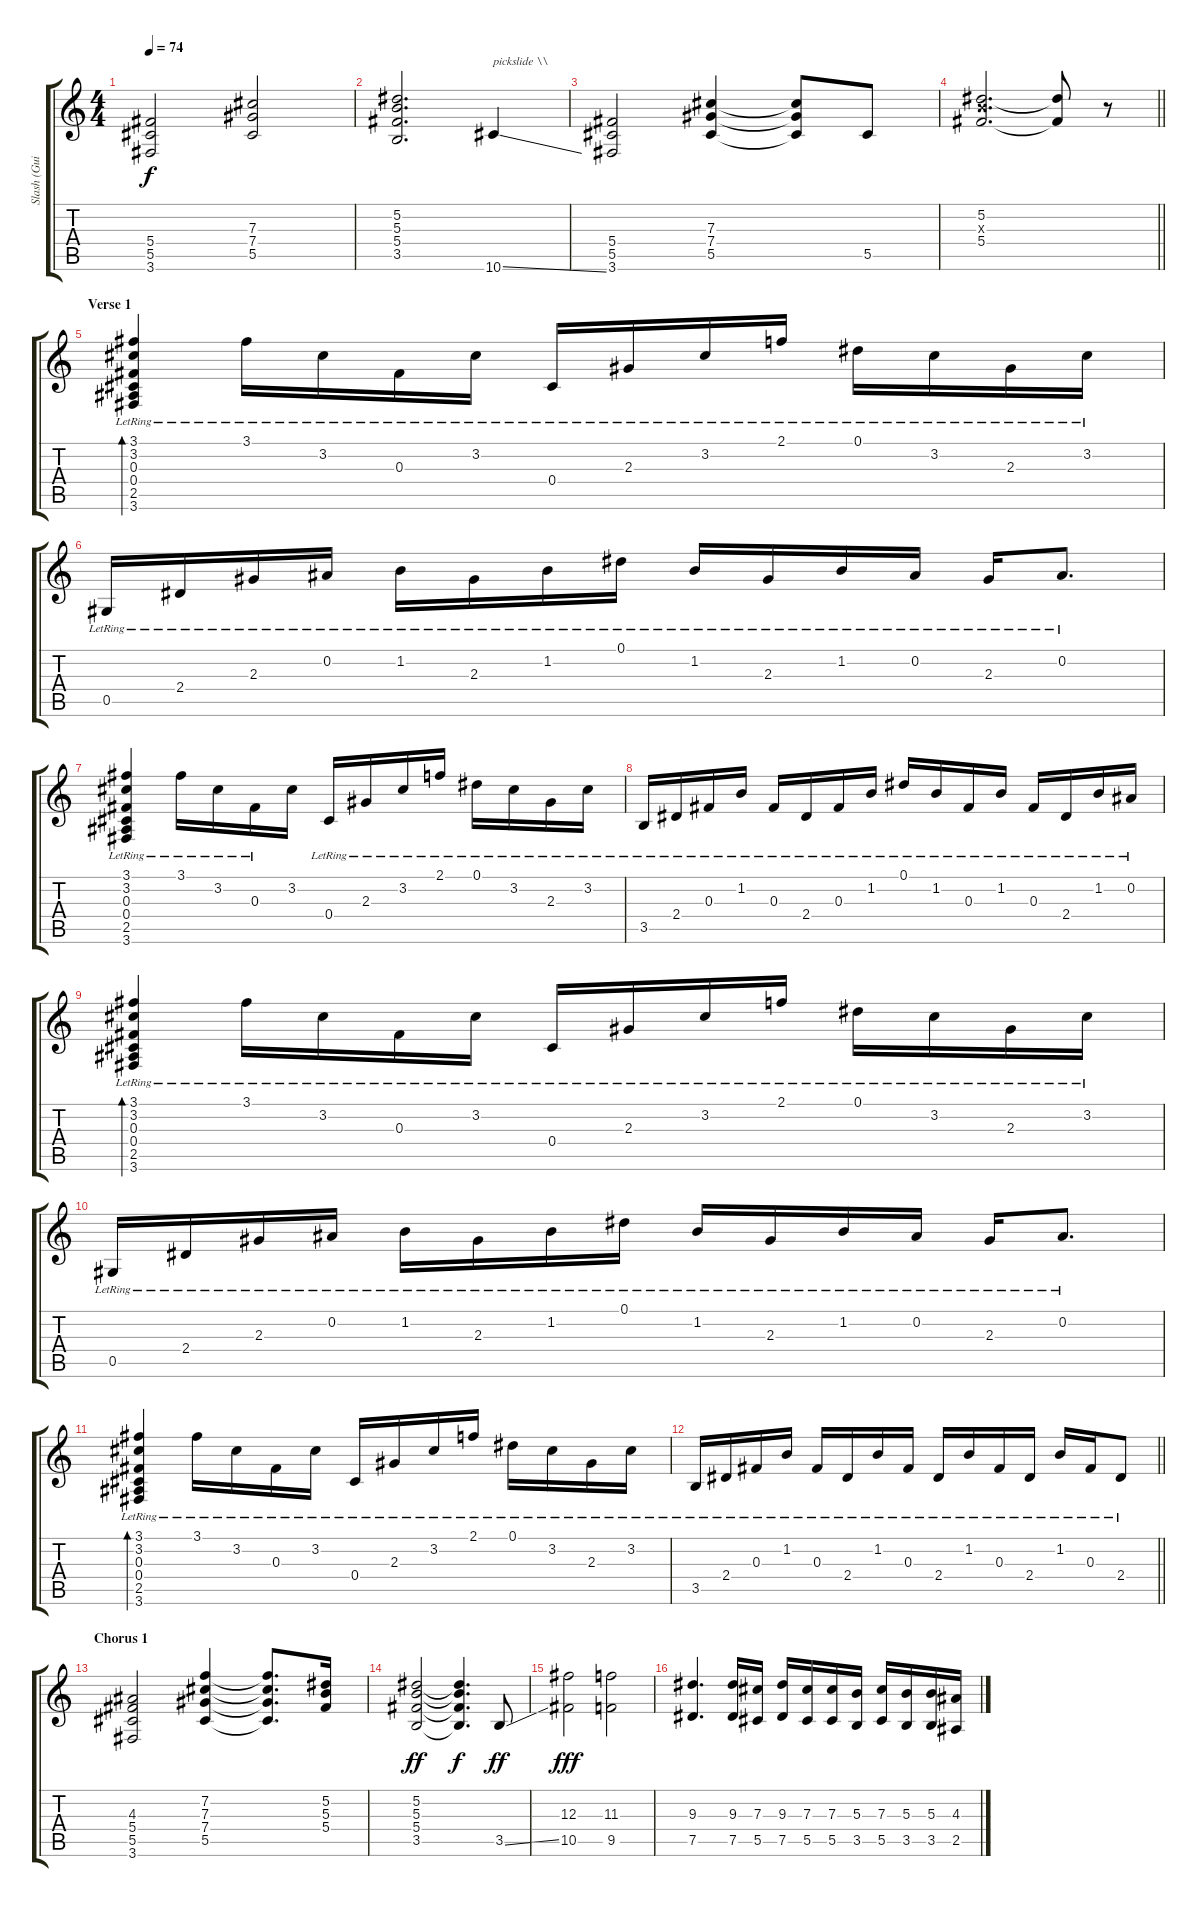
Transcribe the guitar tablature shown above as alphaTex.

\track ("Slash (Guitar - 6 Strings)" "Slash (Gui") {instrument distortionguitar}
\staff {score tabs}
\tuning (Eb4 Bb3 Gb3 Db3 Ab2 Eb2) {hide}
\ts (4 4)
\tempo 74
\clef g2
\ks c
(5.4 5.5 3.6).2{dy f volume 16 instrument distortionguitar} (7.3 7.4 5.5).2 |
(5.2 5.3 5.4 3.5).2{d} 10.6{ss}.4{txt "pickslide \\\\"} |
(5.4 5.5 3.6).2 (7.3 7.4 5.5).4 (7.3{t} 7.4{t} 5.5{t}).8 5.5.8 |
\barLineRight lightlight
(5.2 5.3{x} 5.4).2{d} (5.2{t} 5.4{t}).8 r.8 |
\section ("" "Verse 1")
(3.1{lr} 3.2{lr} 0.3{lr} 0.4{lr} 2.5 3.6{lr}).4{bd 120 volume 9 instrument electricguitarjazz} 3.1{lr}.16 3.2{lr}.16 0.3{lr}.16 3.2{lr}.16 0.4{lr}.16 2.3{lr}.16 3.2{lr}.16 2.1{lr}.16 0.1{lr}.16 3.2{lr}.16 2.3{lr}.16 3.2{lr}.16 |
0.5{lr}.16 2.4{lr}.16 2.3{lr}.16 0.2{lr}.16 1.2{lr}.16 2.3{lr}.16 1.2{lr}.16 0.1{lr}.16 1.2{lr}.16 2.3{lr}.16 1.2{lr}.16 0.2{lr}.16 2.3{lr}.16 0.2{lr}.8{d} |
(3.1 3.2 0.3 0.4 2.5 3.6{lr}).4 3.1{lr}.16 3.2{lr}.16 0.3{lr}.16 3.2.16 0.4{lr}.16 2.3{lr}.16 3.2{lr}.16 2.1{lr}.16 0.1{lr}.16 3.2{lr}.16 2.3{lr}.16 3.2{lr}.16 |
3.5{lr}.16 2.4{lr}.16 0.3{lr}.16 1.2{lr}.16 0.3{lr}.16 2.4{lr}.16 0.3{lr}.16 1.2{lr}.16 0.1{lr}.16 1.2{lr}.16 0.3{lr}.16 1.2{lr}.16 0.3{lr}.16 2.4{lr}.16 1.2{lr}.16 0.2{lr}.16 |
(3.1 3.2 0.3{lr} 0.4{lr} 2.5 3.6{lr}).4{bd 60} 3.1{lr}.16 3.2{lr}.16 0.3{lr}.16 3.2{lr}.16 0.4{lr}.16 2.3{lr}.16 3.2{lr}.16 2.1{lr}.16 0.1{lr}.16 3.2{lr}.16 2.3{lr}.16 3.2{lr}.16 |
0.5{lr}.16 2.4{lr}.16 2.3{lr}.16 0.2{lr}.16 1.2{lr}.16 2.3{lr}.16 1.2{lr}.16 0.1{lr}.16 1.2{lr}.16 2.3{lr}.16 1.2{lr}.16 0.2{lr}.16 2.3{lr}.16 0.2{lr}.8{d} |
(3.1 3.2 0.3{lr} 0.4{lr} 2.5 3.6{lr}).4{bd 60} 3.1{lr}.16 3.2{lr}.16 0.3{lr}.16 3.2{lr}.16 0.4{lr}.16 2.3{lr}.16 3.2{lr}.16 2.1{lr}.16 0.1{lr}.16 3.2{lr}.16 2.3{lr}.16 3.2{lr}.16 |
\barLineRight lightlight
3.5{lr}.16 2.4{lr}.16 0.3{lr}.16 1.2{lr}.16 0.3{lr}.16 2.4{lr}.16 1.2{lr}.16 0.3{lr}.16 2.4{lr}.16 1.2{lr}.16 0.3{lr}.16 2.4{lr}.16 1.2{lr}.16 0.3{lr}.16 2.4{lr}.8 |
\section ("" "Chorus 1")
(4.3 5.4 5.5 3.6).2{balance 16 instrument distortionguitar} (7.2 7.3 7.4 5.5).4 (7.2{t} 7.3{t} 7.4{t} 5.5{t}).8{d} (5.2 5.3 5.4).16 |
(5.2 5.3 5.4 3.5).2{dy ff} (5.2{t} 5.3{t} 5.4{t} 3.5{t}).4{d dy f} 3.5{ss}.8{dy ff} |
(12.3 10.5).2{dy fff} (11.3 9.5).2 |
(9.3 7.5).4{d} (9.3 7.5).16 (7.3 5.5).16 (9.3 7.5).16 (7.3 5.5).16 (7.3 5.5).16 (5.3 3.5).16 (7.3 5.5).16 (5.3 3.5).16 (5.3 3.5).16 (4.3 2.5).16
